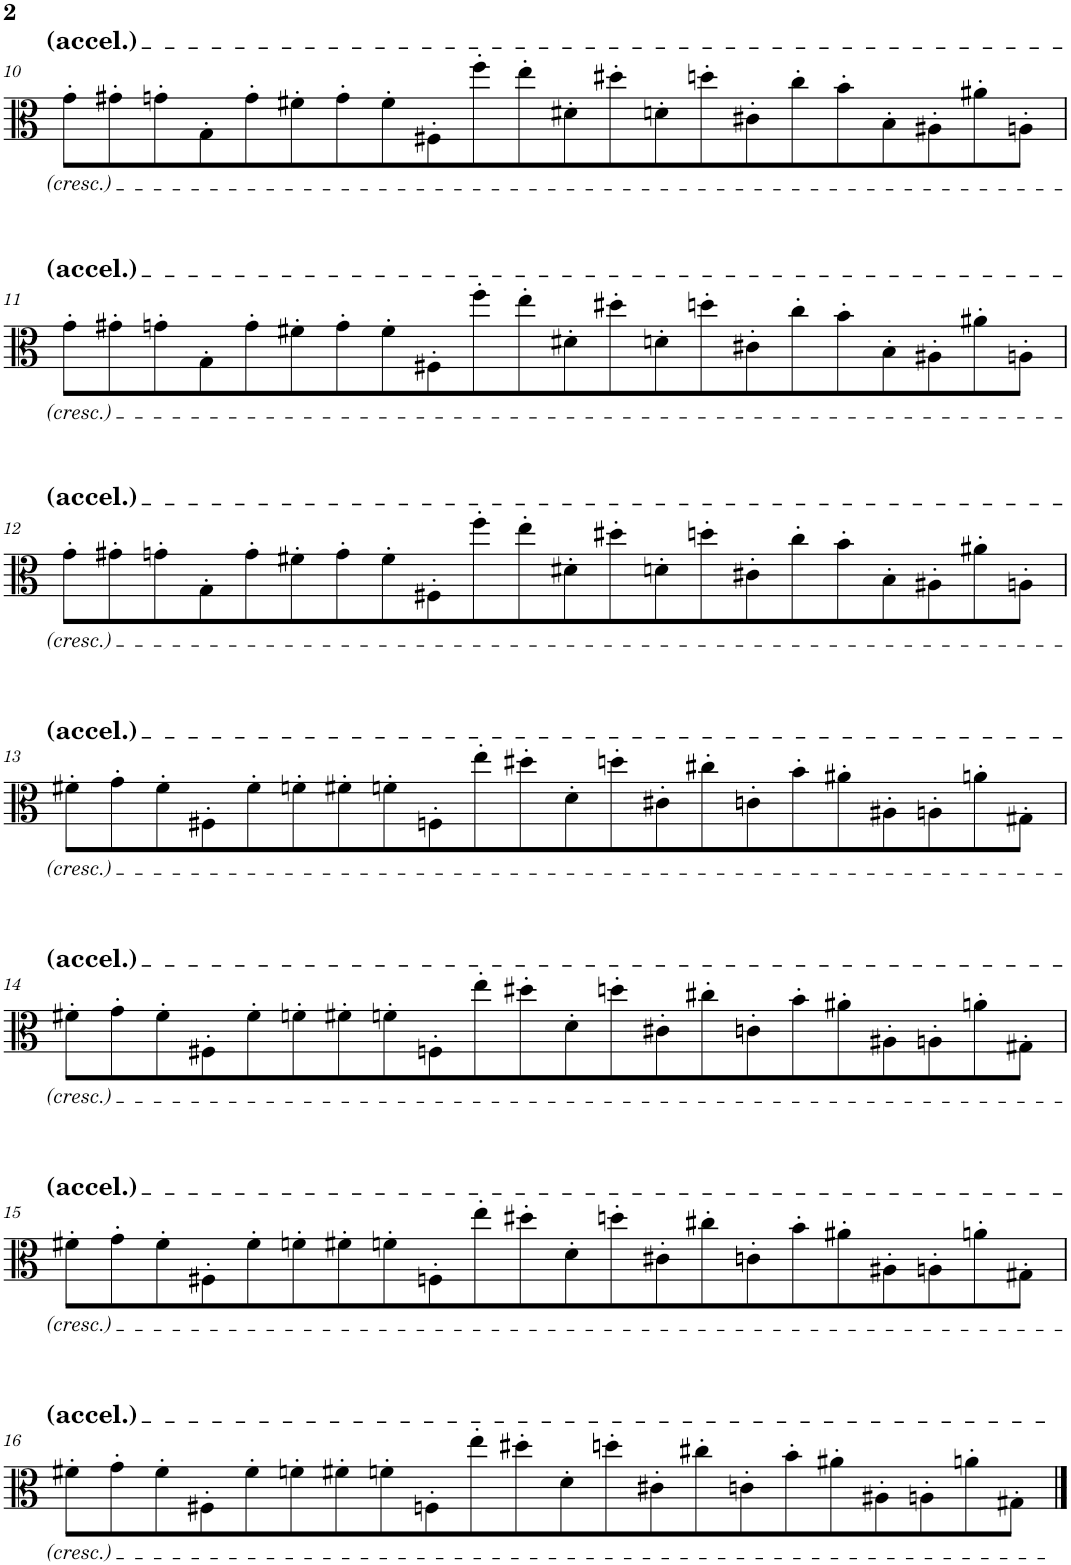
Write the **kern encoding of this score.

**kern
*part1
*staff1
*I"Viola
*I'Vla.
!!LO:PB:g=z
*clefC3
*k[]
*M11/4
=10
8g'\L
8g#X'\
8gn'\
8G'\
8g'\
8f#X'\
8g'\
8f#'\
8F#X'\
8ff'\
8ee'\
8d#X'\
8dd#X'\
8dn'\
8ddn'\
8c#X'\
8cc'\
8b'\
8B'\
8A#X'\
8a#X'\
8An'\J
!!LO:LB:g=z
=11
8g'\L
8g#X'\
8gn'\
8G'\
8g'\
8f#X'\
8g'\
8f#'\
8F#X'\
8ff'\
8ee'\
8d#X'\
8dd#X'\
8dn'\
8ddn'\
8c#X'\
8cc'\
8b'\
8B'\
8A#X'\
8a#X'\
8An'\J
!!LO:LB:g=z
=12
8g'\L
8g#X'\
8gn'\
8G'\
8g'\
8f#X'\
8g'\
8f#'\
8F#X'\
8ff'\
8ee'\
8d#X'\
8dd#X'\
8dn'\
8ddn'\
8c#X'\
8cc'\
8b'\
8B'\
8A#X'\
8a#X'\
8An'\J
!!LO:LB:g=z
=13
8f#X'\L
8g'\
8f#'\
8F#X'\
8f#'\
8fn'\
8f#X'\
8fn'\
8Fn'\
8ee'\
8dd#X'\
8d'\
8ddn'\
8c#X'\
8cc#X'\
8cn'\
8b'\
8a#X'\
8A#X'\
8An'\
8an'\
8G#X'\J
!!LO:LB:g=z
=14
8f#X'\L
8g'\
8f#'\
8F#X'\
8f#'\
8fn'\
8f#X'\
8fn'\
8Fn'\
8ee'\
8dd#X'\
8d'\
8ddn'\
8c#X'\
8cc#X'\
8cn'\
8b'\
8a#X'\
8A#X'\
8An'\
8an'\
8G#X'\J
!!LO:LB:g=z
=15
8f#X'\L
8g'\
8f#'\
8F#X'\
8f#'\
8fn'\
8f#X'\
8fn'\
8Fn'\
8ee'\
8dd#X'\
8d'\
8ddn'\
8c#X'\
8cc#X'\
8cn'\
8b'\
8a#X'\
8A#X'\
8An'\
8an'\
8G#X'\J
!!LO:LB:g=z
=16
8f#X'\L
8g'\
8f#'\
8F#X'\
8f#'\
8fn'\
8f#X'\
8fn'\
8Fn'\
8ee'\
8dd#X'\
8d'\
8ddn'\
8c#X'\
8cc#X'\
8cn'\
8b'\
8a#X'\
8A#X'\
8An'\
8an'\
8G#X'\J
==
*-
